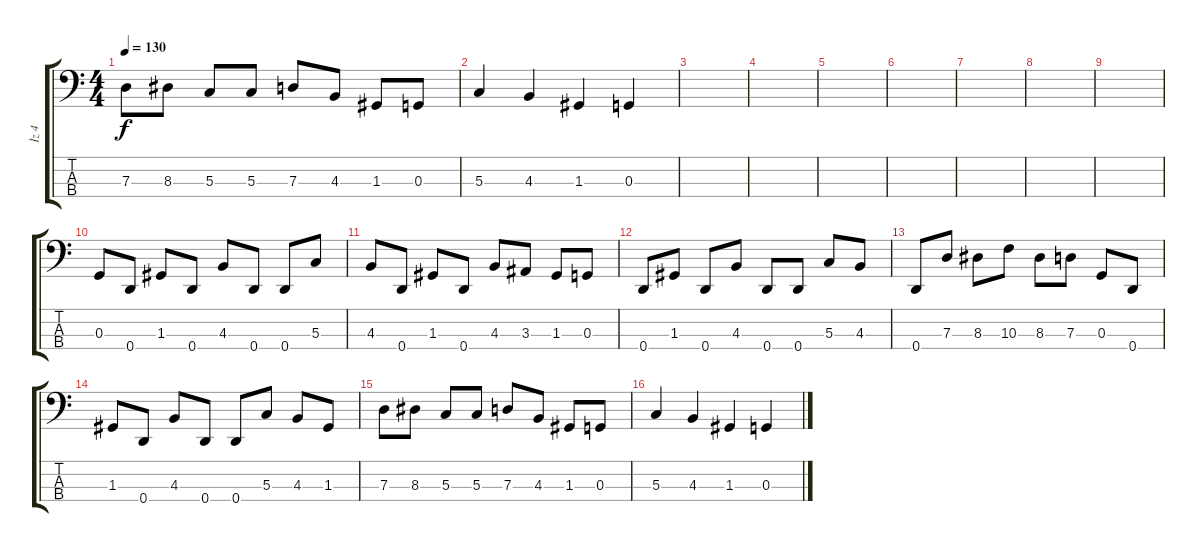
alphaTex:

\track ("İz 4" "İz 4") {instrument electricbasspick}
\staff {score tabs}
\tuning (F2 C2 G1 D1) {hide}
\ts (4 4)
\tempo 130
\clef f4
\ks c
7.3.8{dy f} 8.3.8 5.3.8 5.3.8 7.3.8 4.3.8 1.3.8 0.3.8 |
5.3.4 4.3.4 1.3.4 0.3.4 |
|
|
|
|
|
|
|
0.3.8 0.4.8 1.3.8 0.4.8 4.3.8 0.4.8 0.4.8 5.3.8 |
4.3.8 0.4.8 1.3.8 0.4.8 4.3.8 3.3.8 1.3.8 0.3.8 |
0.4.8 1.3.8 0.4.8 4.3.8 0.4.8 0.4.8 5.3.8 4.3.8 |
0.4.8 7.3.8 8.3.8 10.3.8 8.3.8 7.3.8 0.3.8 0.4.8 |
1.3.8 0.4.8 4.3.8 0.4.8 0.4.8 5.3.8 4.3.8 1.3.8 |
7.3.8 8.3.8 5.3.8 5.3.8 7.3.8 4.3.8 1.3.8 0.3.8 |
5.3.4 4.3.4 1.3.4 0.3.4
